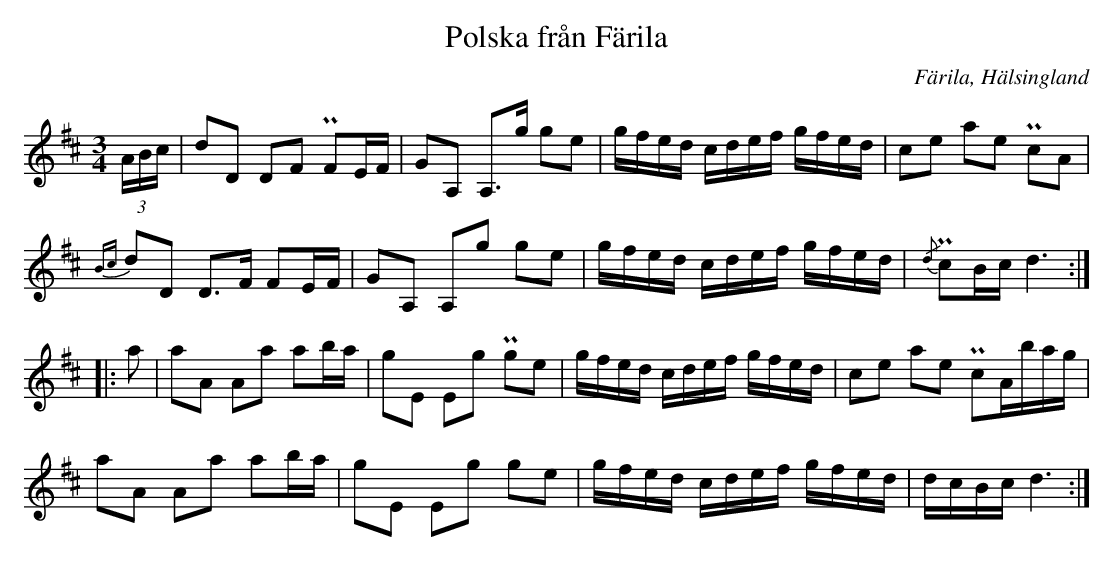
X:1
T:Polska från Färila
O:Färila, Hälsingland
M:3/4
L:1/16
U:t=turn
K:D
(3ABc | d2D2 D2F2 PF2EF | G2A,2 A,2>g2 g2e2 | gfed cdef gfed | c2e2 a2e2 Pc2A2 |
{Bc}d2D2 D2>F2 F2EF | G2A,2 A,2g2 g2e2 | gfed cdef gfed | {/d}Pc2Bc d6 ::
a2 | a2A2 A2a2 a2ba | g2E2 E2g2 Pg2e2 | gfed cdef gfed | c2e2 a2e2 Pc2A6/6b1/6a3/6g2/6 |
a2A2 A2a2 a2ba | g2E2 E2g2 g2e2 | gfed cdef gfed | dcBc d6 :|
